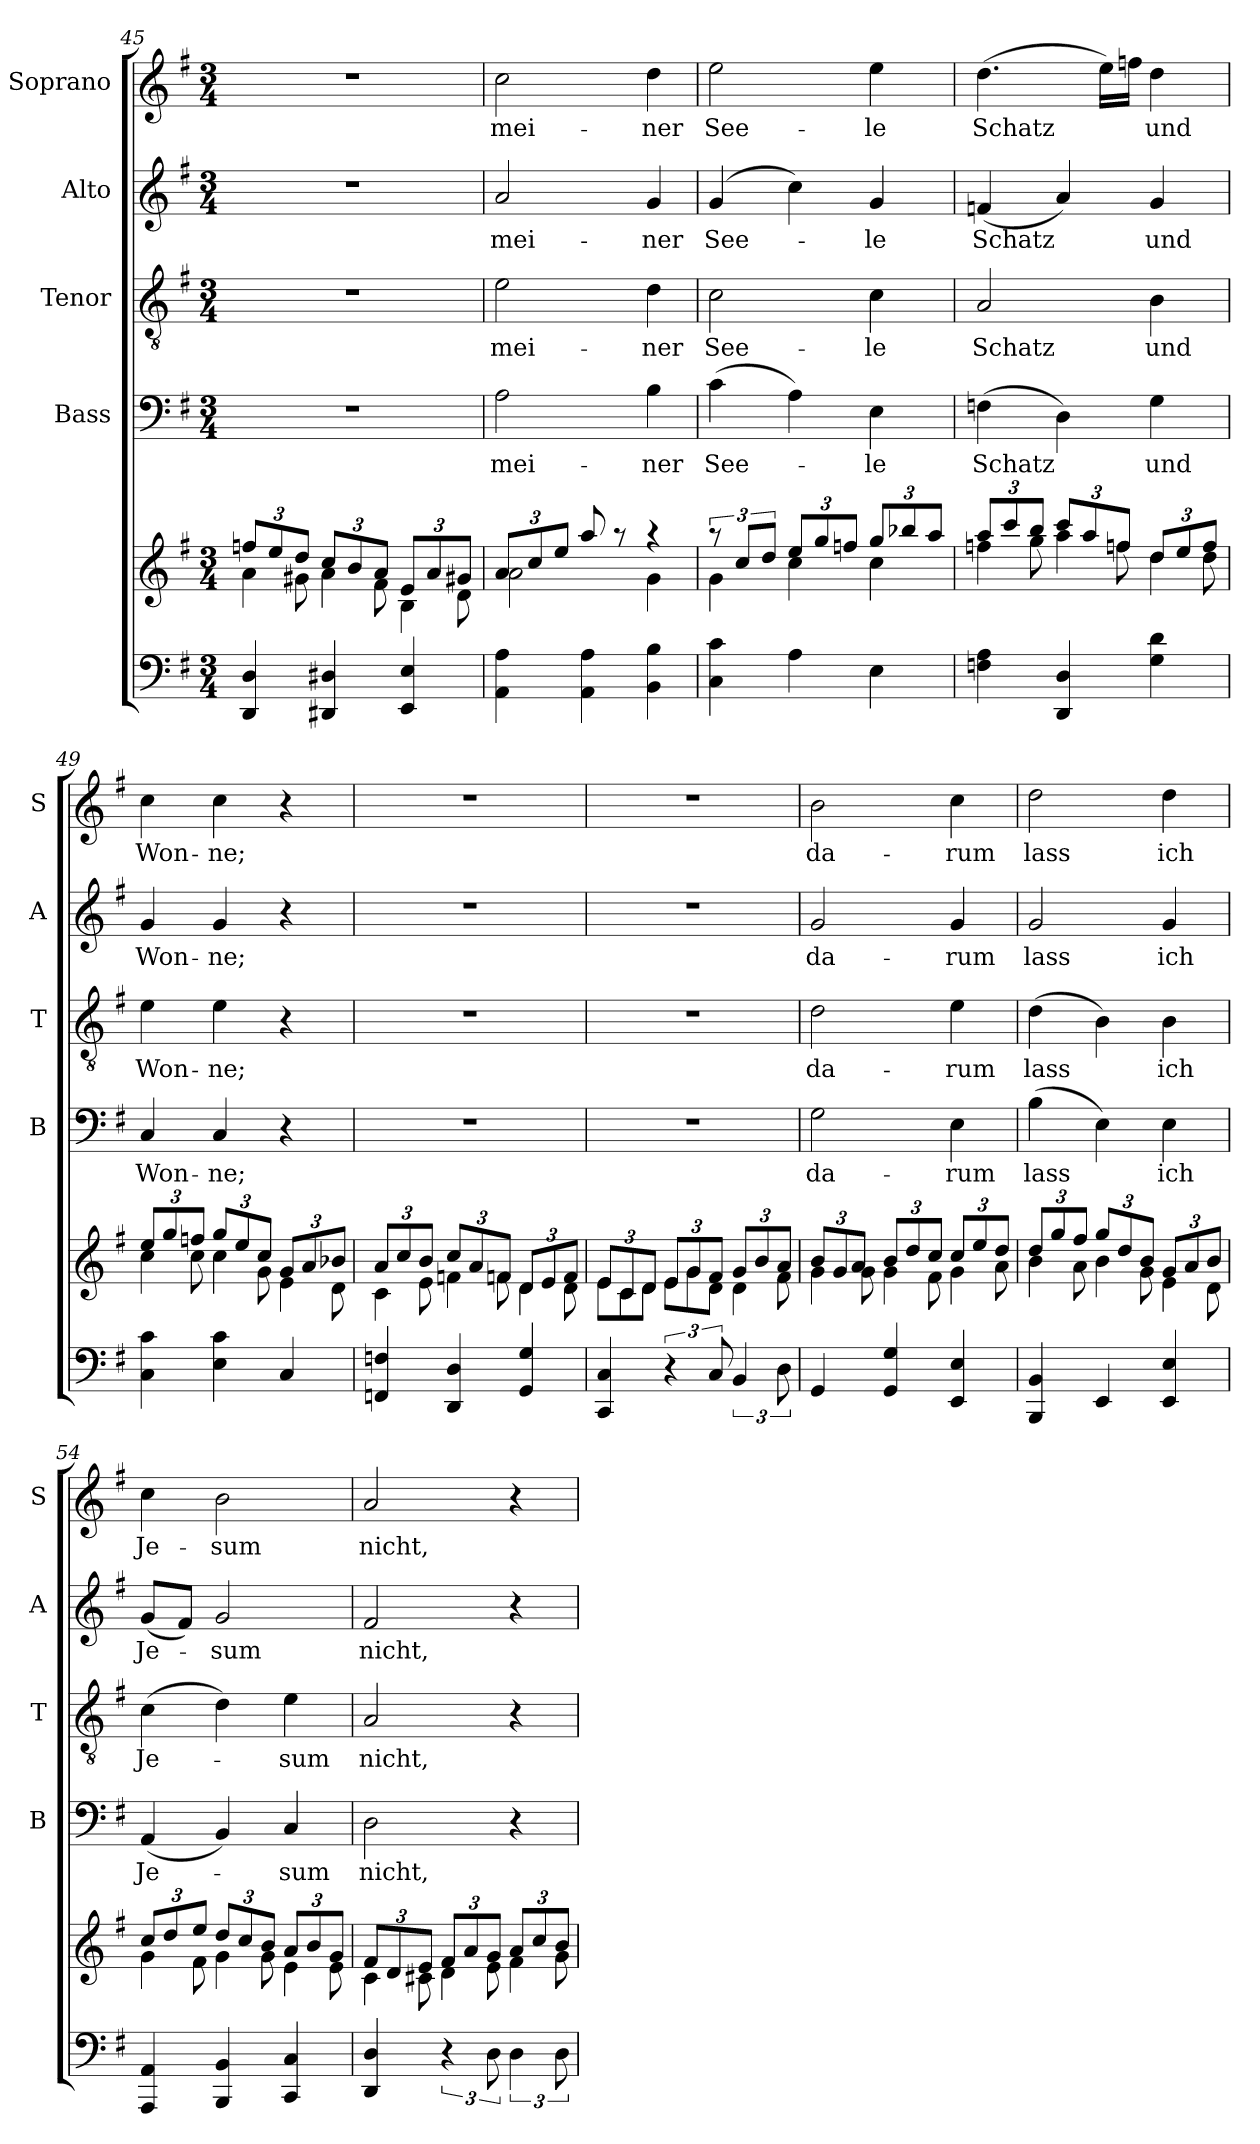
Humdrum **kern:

**kern	**kern	**kern	**text	**kern	**text	**kern	**text	**kern	**text
*part6	*part5	*part4	*part4	*part3	*part3	*part2	*part2	*part1	*part1
*staff6	*staff5	*staff4	*staff4	*staff3	*staff3	*staff2	*staff2	*staff1	*staff1
*	*	*I"Bass	*	*I"Tenor	*	*I"Alto	*	*I"Soprano	*
*	*	*I'B	*	*I'T	*	*I'A	*	*I'S	*
*clefF4	*clefG2	*clefF4	*	*clefGv2	*	*clefG2	*	*clefG2	*
*k[f#]	*k[f#]	*k[f#]	*	*k[f#]	*	*k[f#]	*	*k[f#]	*
*G:	*G:	*G:	*	*G:	*	*G:	*	*G:	*
*M3/4	*M3/4	*M3/4	*	*M3/4	*	*M3/4	*	*M3/4	*
=45	=45	=45	=45	=45	=45	=45	=45	=45	=45
*	*^	*	*	*	*	*	*	*	*
*	*Xtuplet	*tuplet	*	*	*	*	*	*	*	*
4DD/ 4D/	6a\	12ffn/L	2.r	.	2.r	.	2.r	.	2.r	.
.	.	12ee/	.	.	.	.	.	.	.	.
.	12g#X\	12dd/J	.	.	.	.	.	.	.	.
*	*Xtuplet	*tuplet	*	*	*	*	*	*	*	*
4DD#X/ 4D#X/	6a\	12cc/L	.	.	.	.	.	.	.	.
.	.	12b/	.	.	.	.	.	.	.	.
.	12f#\	12a/J	.	.	.	.	.	.	.	.
*	*Xtuplet	*tuplet	*	*	*	*	*	*	*	*
4EE/ 4E/	6B\	12e/L	.	.	.	.	.	.	.	.
.	.	12a/	.	.	.	.	.	.	.	.
.	12d\	12g#X/J	.	.	.	.	.	.	.	.
!!LO:PB:g=z
=46	=46	=46	=46	=46	=46	=46	=46	=46	=46	=46
4AA\ 4A\	12a/L	2a\	2A\	mei-	2e\	mei-	2a/	mei-	2cc\	mei-
.	12cc/	.	.	.	.	.	.	.	.	.
.	12ee/J	.	.	.	.	.	.	.	.	.
4AA\ 4A\	8aa/	.	.	.	.	.	.	.	.	.
.	8raa	.	.	.	.	.	.	.	.	.
4BB\ 4B\	4raa	4g\	4B\	-ner	4d\	-ner	4g/	-ner	4dd\	-ner
=47	=47	=47	=47	=47	=47	=47	=47	=47	=47	=47
4C\ 4c\	12raa	4g\	(4c\	See-	2c\	See-	(4g/	See-	2ee\	See-
.	12cc/L	.	.	.	.	.	.	.	.	.
.	12dd/J	.	.	.	.	.	.	.	.	.
4A\	12ee/L	4cc\	4A\)	.	.	.	4cc\)	.	.	.
.	12gg/	.	.	.	.	.	.	.	.	.
.	12ffn/J	.	.	.	.	.	.	.	.	.
4E\	12gg/L	4cc\	4E\	-le	4c\	-le	4g/	-le	4ee\	-le
.	12bb-X/	.	.	.	.	.	.	.	.	.
.	12aa/J	.	.	.	.	.	.	.	.	.
=48	=48	=48	=48	=48	=48	=48	=48	=48	=48	=48
*	*Xtuplet	*tuplet	*	*	*	*	*	*	*	*
4Fn\ 4A\	6ffn\	12aa/L	(4Fn\	Schatz	2A/	Schatz	(4fn/	Schatz	(4.dd\	Schatz
.	.	12ccc/	.	.	.	.	.	.	.	.
.	12gg\	12bb/J	.	.	.	.	.	.	.	.
*	*Xtuplet	*tuplet	*	*	*	*	*	*	*	*
4DD/ 4D/	6aa\	12ccc/L	4D\)	.	.	.	4a/)	.	.	.
.	.	12aa/	.	.	.	.	.	.	.	.
.	.	.	.	.	.	.	.	.	16ee\LL)	.
.	12ff\	12ffn/J	.	.	.	.	.	.	.	.
.	.	.	.	.	.	.	.	.	16ffn\JJ	.
*	*Xtuplet	*tuplet	*	*	*	*	*	*	*	*
4G\ 4d\	6dd\	12dd/L	4G\	und	4B\	und	4g/	und	4dd\	und
.	.	12ee/	.	.	.	.	.	.	.	.
.	12dd\	12ff/J	.	.	.	.	.	.	.	.
=49	=49	=49	=49	=49	=49	=49	=49	=49	=49	=49
*	*Xtuplet	*tuplet	*	*	*	*	*	*	*	*
4C\ 4c\	6cc\	12ee/L	4C/	Won-	4e\	Won-	4g/	Won-	4cc\	Won-
.	.	12gg/	.	.	.	.	.	.	.	.
.	12cc\	12ffn/J	.	.	.	.	.	.	.	.
*	*Xtuplet	*tuplet	*	*	*	*	*	*	*	*
4E\ 4c\	6cc\	12gg/L	4C/	-ne;	4e\	-ne;	4g/	-ne;	4cc\	-ne;
.	.	12ee/	.	.	.	.	.	.	.	.
.	12g\	12cc/J	.	.	.	.	.	.	.	.
*	*Xtuplet	*tuplet	*	*	*	*	*	*	*	*
4C/	6e\	12g/L	4r	.	4r	.	4r	.	4r	.
.	.	12a/	.	.	.	.	.	.	.	.
.	12d\	12b-X/J	.	.	.	.	.	.	.	.
!!LO:PB:g=z
=50	=50	=50	=50	=50	=50	=50	=50	=50	=50	=50
*	*Xtuplet	*tuplet	*	*	*	*	*	*	*	*
4FFn/ 4Fn/	6c\	12a/L	2.r	.	2.r	.	2.r	.	2.r	.
.	.	12cc/	.	.	.	.	.	.	.	.
.	12e\	12b/J	.	.	.	.	.	.	.	.
*	*Xtuplet	*tuplet	*	*	*	*	*	*	*	*
4DD/ 4D/	6fn\	12cc/L	.	.	.	.	.	.	.	.
.	.	12a/	.	.	.	.	.	.	.	.
.	12f\	12fn/J	.	.	.	.	.	.	.	.
*	*Xtuplet	*tuplet	*	*	*	*	*	*	*	*
4GG/ 4G/	6d\	12d/L	.	.	.	.	.	.	.	.
.	.	12e/	.	.	.	.	.	.	.	.
.	12d\	12f/J	.	.	.	.	.	.	.	.
=51	=51	=51	=51	=51	=51	=51	=51	=51	=51	=51
*	*Xtuplet	*tuplet	*	*	*	*	*	*	*	*
4CC/ 4C/	12e\L	12e/L	2.r	.	2.r	.	2.r	.	2.r	.
.	12c\	12c/	.	.	.	.	.	.	.	.
.	12d\J	12d/J	.	.	.	.	.	.	.	.
*	*Xtuplet	*tuplet	*	*	*	*	*	*	*	*
6r	12e\L	12e/L	.	.	.	.	.	.	.	.
.	12g\	12g/	.	.	.	.	.	.	.	.
12C/	12d\J	12f#/J	.	.	.	.	.	.	.	.
*	*Xtuplet	*tuplet	*	*	*	*	*	*	*	*
6BB/	6d\	12g/L	.	.	.	.	.	.	.	.
.	.	12b/	.	.	.	.	.	.	.	.
12D\	12f#\	12a/J	.	.	.	.	.	.	.	.
=52	=52	=52	=52	=52	=52	=52	=52	=52	=52	=52
*	*Xtuplet	*tuplet	*	*	*	*	*	*	*	*
4GG/	6g\	12b/L	2G\	da-	2d\	da-	2g/	da-	2b\	da-
.	.	12g/	.	.	.	.	.	.	.	.
.	12g\	12a/J	.	.	.	.	.	.	.	.
*	*Xtuplet	*tuplet	*	*	*	*	*	*	*	*
4GG/ 4G/	6g\	12b/L	.	.	.	.	.	.	.	.
.	.	12dd/	.	.	.	.	.	.	.	.
.	12f#\	12cc/J	.	.	.	.	.	.	.	.
*	*Xtuplet	*tuplet	*	*	*	*	*	*	*	*
4EE/ 4E/	6g\	12cc/L	4E\	-rum	4e\	-rum	4g/	-rum	4cc\	-rum
.	.	12ee/	.	.	.	.	.	.	.	.
.	12a\	12dd/J	.	.	.	.	.	.	.	.
=53	=53	=53	=53	=53	=53	=53	=53	=53	=53	=53
*	*Xtuplet	*tuplet	*	*	*	*	*	*	*	*
4BBB/ 4BB/	6b\	12dd/L	(4B\	lass	(4d\	lass	2g/	lass	2dd\	lass
.	.	12gg/	.	.	.	.	.	.	.	.
.	12a\	12ff#/J	.	.	.	.	.	.	.	.
*	*Xtuplet	*tuplet	*	*	*	*	*	*	*	*
4EE/	6b\	12gg/L	4E\)	.	4B\)	.	.	.	.	.
.	.	12dd/	.	.	.	.	.	.	.	.
.	12g\	12b/J	.	.	.	.	.	.	.	.
*	*Xtuplet	*tuplet	*	*	*	*	*	*	*	*
4EE/ 4E/	6e\	12g/L	4E\	ich	4B\	ich	4g/	ich	4dd\	ich
.	.	12a/	.	.	.	.	.	.	.	.
.	12d\	12b/J	.	.	.	.	.	.	.	.
!!LO:PB:g=z
=54	=54	=54	=54	=54	=54	=54	=54	=54	=54	=54
*	*Xtuplet	*tuplet	*	*	*	*	*	*	*	*
4AAA/ 4AA/	6g\	12cc/L	(4AA/	Je-	(4c\	Je-	(8g/L	Je-	4cc\	Je-
.	.	12dd/	.	.	.	.	.	.	.	.
.	.	.	.	.	.	.	8f#/J)	.	.	.
.	12f#\	12ee/J	.	.	.	.	.	.	.	.
*	*Xtuplet	*tuplet	*	*	*	*	*	*	*	*
4BBB/ 4BB/	6g\	12dd/L	4BB/)	.	4d\)	.	2g/	-sum	2b\	-sum
.	.	12cc/	.	.	.	.	.	.	.	.
.	12g\	12b/J	.	.	.	.	.	.	.	.
*	*Xtuplet	*tuplet	*	*	*	*	*	*	*	*
4CC/ 4C/	6e\	12a/L	4C/	-sum	4e\	-sum	.	.	.	.
.	.	12b/	.	.	.	.	.	.	.	.
.	12e\	12g/J	.	.	.	.	.	.	.	.
=55	=55	=55	=55	=55	=55	=55	=55	=55	=55	=55
*	*Xtuplet	*tuplet	*	*	*	*	*	*	*	*
4DD/ 4D/	6c\	12f#/L	2D\	nicht,	2A/	nicht,	2f#/	nicht,	2a/	nicht,
.	.	12d/	.	.	.	.	.	.	.	.
.	12c#X\	12e/J	.	.	.	.	.	.	.	.
*	*Xtuplet	*tuplet	*	*	*	*	*	*	*	*
6r	6d\	12f#/L	.	.	.	.	.	.	.	.
.	.	12a/	.	.	.	.	.	.	.	.
12D\	12e\	12g/J	.	.	.	.	.	.	.	.
*	*Xtuplet	*tuplet	*	*	*	*	*	*	*	*
6D\	6f#\	12a/L	4r	.	4r	.	4r	.	4r	.
.	.	12cc/	.	.	.	.	.	.	.	.
12D\	12g\	12b/J	.	.	.	.	.	.	.	.
*	*v	*v	*	*	*	*	*	*	*	*
=	=	=	=	=	=	=	=	=	=
*-	*-	*-	*-	*-	*-	*-	*-	*-	*-
